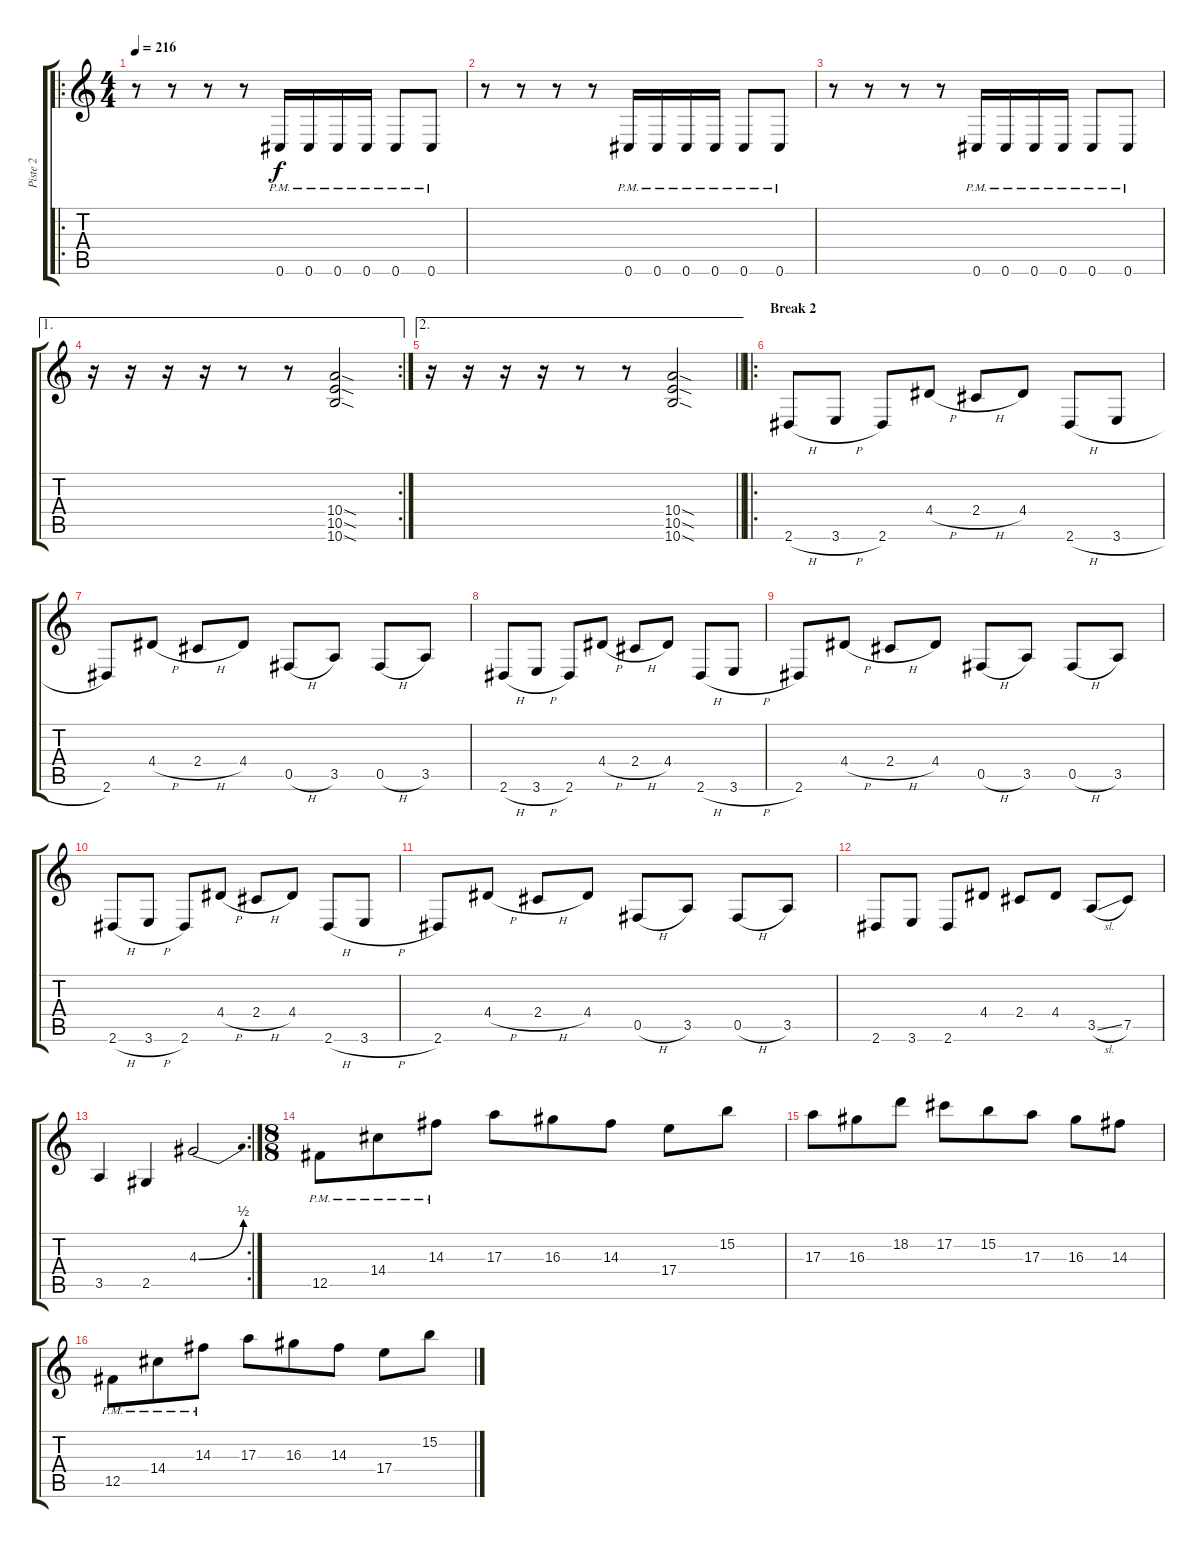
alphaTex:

\track ("Piste 2" "Piste 2") {instrument distortionguitar}
\staff {score tabs}
\tuning (Db4 Ab3 E3 B2 Gb2 Db2) {hide}
\ro
\ts (4 4)
\tempo 216
\clef g2
\ks c
r.8{dy f} r.8 r.8 r.8 0.6{pm}.16 0.6{pm}.16 0.6{pm}.16 0.6{pm}.16 0.6{pm}.8 0.6{pm}.8 |
r.8 r.8 r.8 r.8 0.6{pm}.16 0.6{pm}.16 0.6{pm}.16 0.6{pm}.16 0.6{pm}.8 0.6{pm}.8 |
r.8 r.8 r.8 r.8 0.6{pm}.16 0.6{pm}.16 0.6{pm}.16 0.6{pm}.16 0.6{pm}.8 0.6{pm}.8 |
\ae 1
\rc 2
r.16 r.16 r.16 r.16 r.8 r.8 (10.4{sod} 10.5{sod} 10.6{sod}).2 |
\ae 2
\barLineRight lightlight
r.16 r.16 r.16 r.16 r.8 r.8 (10.4{sod} 10.5{sod} 10.6{sod}).2 |
\ro
\section ("" "Break 2")
2.6{h}.8 3.6{h}.8 2.6.8 4.4{h}.8 2.4{h}.8 4.4.8 2.6{h}.8 3.6{h}.8 |
2.6.8 4.4{h}.8 2.4{h}.8 4.4.8 0.5{h}.8 3.5.8 0.5{h}.8 3.5.8 |
2.6{h}.8 3.6{h}.8 2.6.8 4.4{h}.8 2.4{h}.8 4.4.8 2.6{h}.8 3.6{h}.8 |
2.6.8 4.4{h}.8 2.4{h}.8 4.4.8 0.5{h}.8 3.5.8 0.5{h}.8 3.5.8 |
2.6{h}.8 3.6{h}.8 2.6.8 4.4{h}.8 2.4{h}.8 4.4.8 2.6{h}.8 3.6{h}.8 |
2.6.8 4.4{h}.8 2.4{h}.8 4.4.8 0.5{h}.8 3.5.8 0.5{h}.8 3.5.8 |
2.6.8 3.6.8 2.6.8 4.4.8 2.4.8 4.4.8 3.5{sl}.8 7.5.8 |
\rc 2
3.5.4 2.5.4 4.3{be (bend 0 0 60 2)}.2 |
\ts (8 8)
12.5{pm}.8 14.4{pm}.8 14.3{pm}.8 17.3.8 16.3.8 14.3.8 17.4.8 15.2.8 |
17.3.8 16.3.8 18.2.8 17.2.8 15.2.8 17.3.8 16.3.8 14.3.8 |
12.5{pm}.8 14.4{pm}.8 14.3{pm}.8 17.3.8 16.3.8 14.3.8 17.4.8 15.2.8
